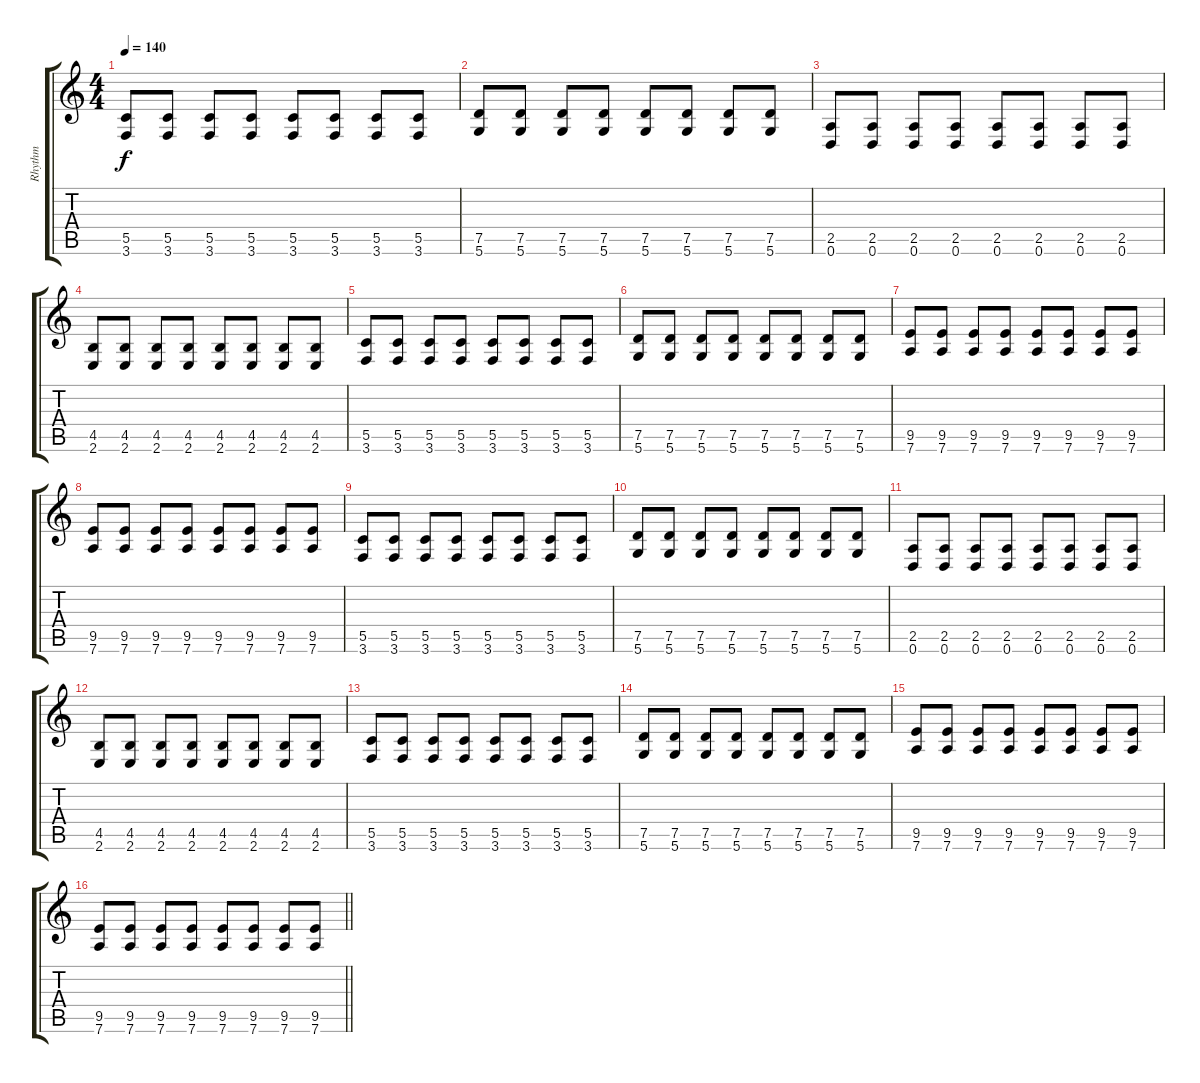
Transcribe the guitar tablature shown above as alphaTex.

\track ("Rhythm" "Rhythm") {instrument distortionguitar}
\staff {score tabs}
\tuning (D4 A3 F3 C3 G2 D2) {hide}
\ts (4 4)
\section ("" "")
\tempo 140
\clef g2
\ks c
(5.5 3.6).8{dy f} (5.5 3.6).8 (5.5 3.6).8 (5.5 3.6).8 (5.5 3.6).8 (5.5 3.6).8 (5.5 3.6).8 (5.5 3.6).8 |
(7.5 5.6).8 (7.5 5.6).8 (7.5 5.6).8 (7.5 5.6).8 (7.5 5.6).8 (7.5 5.6).8 (7.5 5.6).8 (7.5 5.6).8 |
(2.5 0.6).8 (2.5 0.6).8 (2.5 0.6).8 (2.5 0.6).8 (2.5 0.6).8 (2.5 0.6).8 (2.5 0.6).8 (2.5 0.6).8 |
(4.5 2.6).8 (4.5 2.6).8 (4.5 2.6).8 (4.5 2.6).8 (4.5 2.6).8 (4.5 2.6).8 (4.5 2.6).8 (4.5 2.6).8 |
(5.5 3.6).8 (5.5 3.6).8 (5.5 3.6).8 (5.5 3.6).8 (5.5 3.6).8 (5.5 3.6).8 (5.5 3.6).8 (5.5 3.6).8 |
(7.5 5.6).8 (7.5 5.6).8 (7.5 5.6).8 (7.5 5.6).8 (7.5 5.6).8 (7.5 5.6).8 (7.5 5.6).8 (7.5 5.6).8 |
(9.5 7.6).8 (9.5 7.6).8 (9.5 7.6).8 (9.5 7.6).8 (9.5 7.6).8 (9.5 7.6).8 (9.5 7.6).8 (9.5 7.6).8 |
(9.5 7.6).8 (9.5 7.6).8 (9.5 7.6).8 (9.5 7.6).8 (9.5 7.6).8 (9.5 7.6).8 (9.5 7.6).8 (9.5 7.6).8 |
(5.5 3.6).8 (5.5 3.6).8 (5.5 3.6).8 (5.5 3.6).8 (5.5 3.6).8 (5.5 3.6).8 (5.5 3.6).8 (5.5 3.6).8 |
(7.5 5.6).8 (7.5 5.6).8 (7.5 5.6).8 (7.5 5.6).8 (7.5 5.6).8 (7.5 5.6).8 (7.5 5.6).8 (7.5 5.6).8 |
(2.5 0.6).8 (2.5 0.6).8 (2.5 0.6).8 (2.5 0.6).8 (2.5 0.6).8 (2.5 0.6).8 (2.5 0.6).8 (2.5 0.6).8 |
(4.5 2.6).8 (4.5 2.6).8 (4.5 2.6).8 (4.5 2.6).8 (4.5 2.6).8 (4.5 2.6).8 (4.5 2.6).8 (4.5 2.6).8 |
(5.5 3.6).8 (5.5 3.6).8 (5.5 3.6).8 (5.5 3.6).8 (5.5 3.6).8 (5.5 3.6).8 (5.5 3.6).8 (5.5 3.6).8 |
(7.5 5.6).8 (7.5 5.6).8 (7.5 5.6).8 (7.5 5.6).8 (7.5 5.6).8 (7.5 5.6).8 (7.5 5.6).8 (7.5 5.6).8 |
(9.5 7.6).8 (9.5 7.6).8 (9.5 7.6).8 (9.5 7.6).8 (9.5 7.6).8 (9.5 7.6).8 (9.5 7.6).8 (9.5 7.6).8 |
\barLineRight lightlight
(9.5 7.6).8 (9.5 7.6).8 (9.5 7.6).8 (9.5 7.6).8 (9.5 7.6).8 (9.5 7.6).8 (9.5 7.6).8 (9.5 7.6).8
